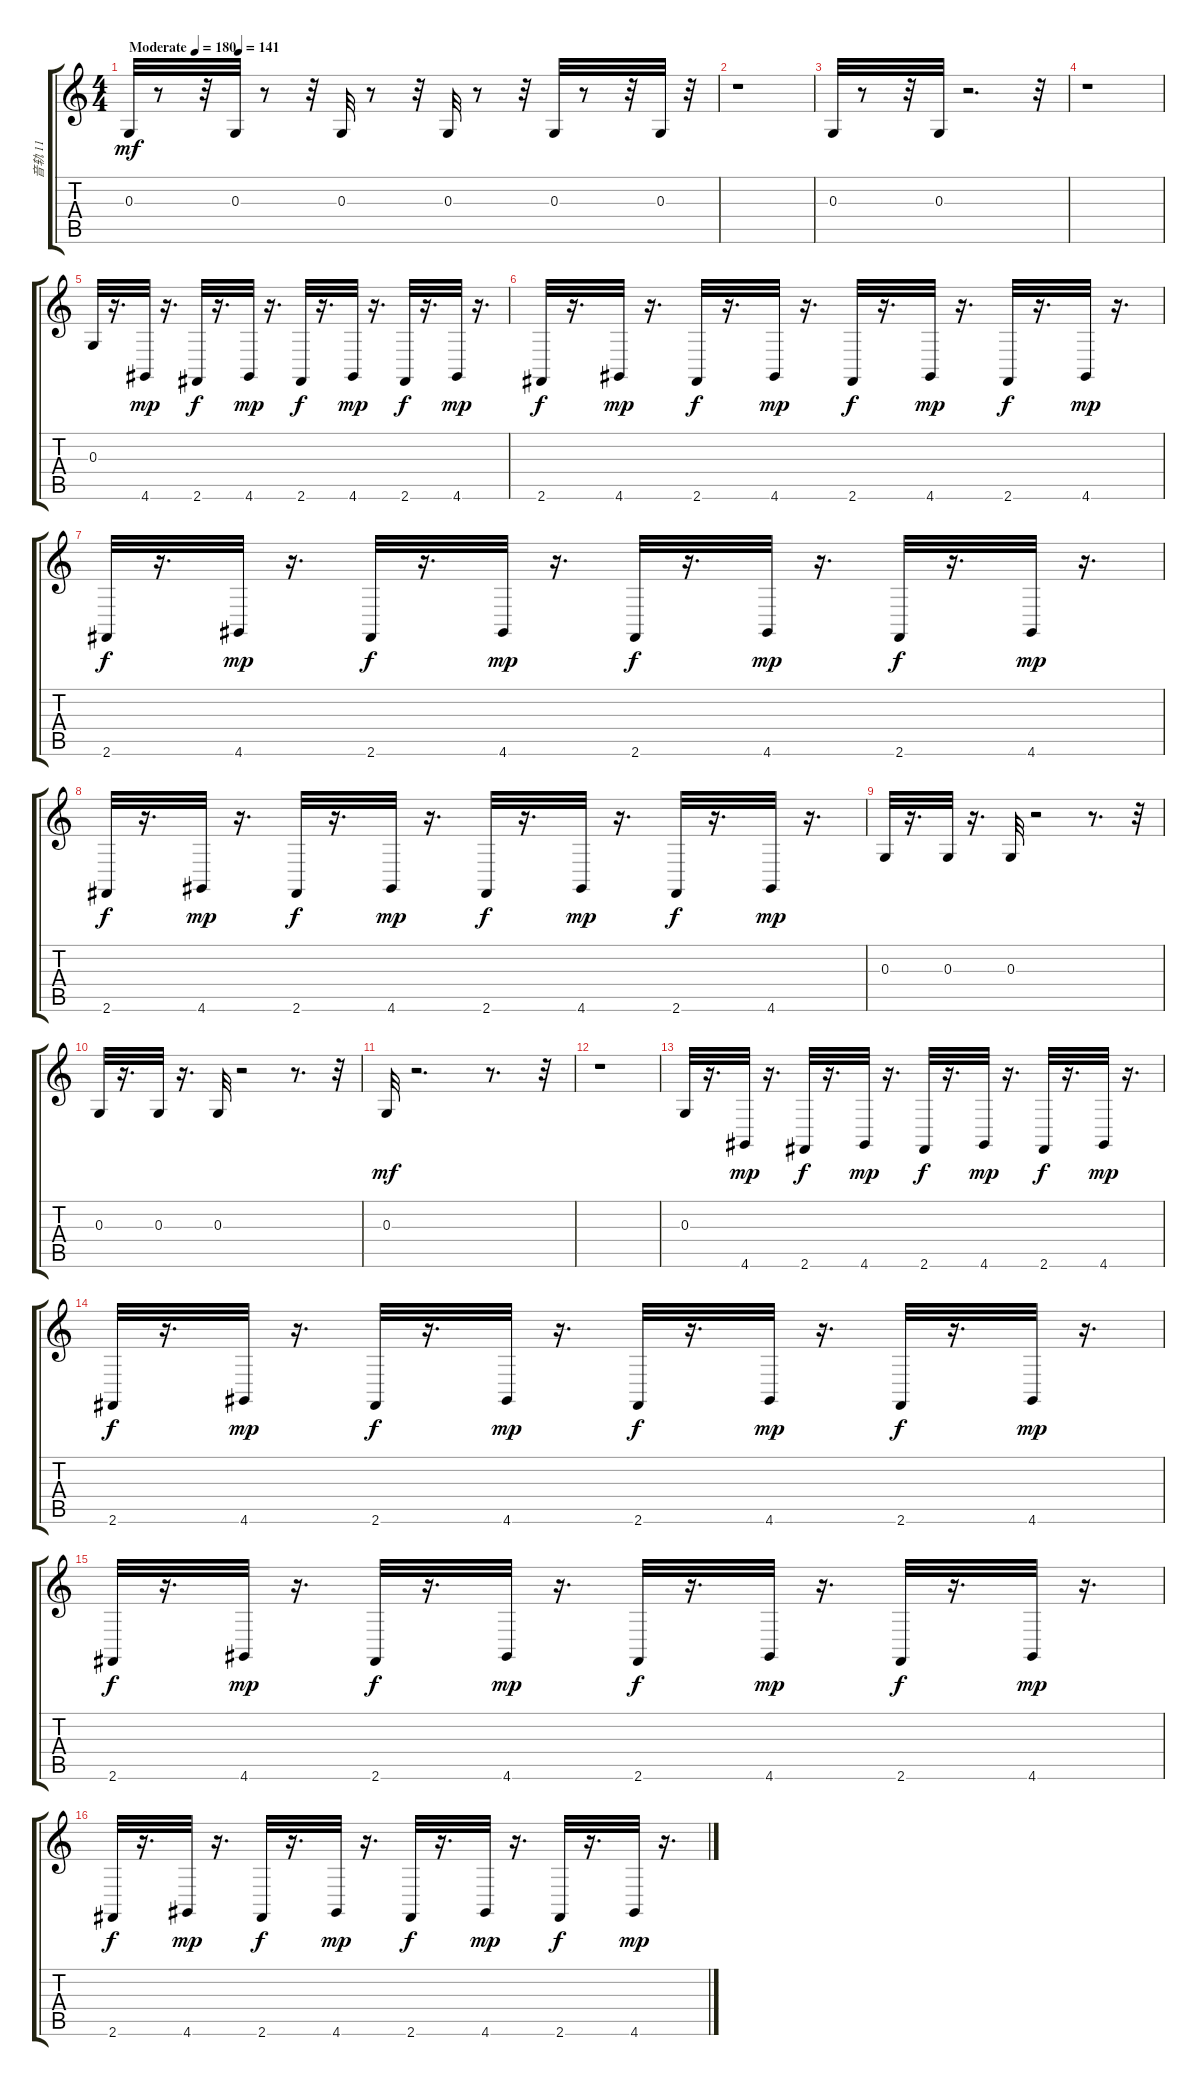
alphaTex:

\track ("音轨 11" "音轨 11") {instrument acousticgrandpiano}
\staff {score tabs}
\tuning (E4 B3 G3 D3 A2 E2) {hide}
\ts (4 4)
\tempo (180 "Moderate")
\tempo (141 0.1875)
\tempo (180 "Moderate")
\clef g2
\ks c
0.3.32{dy mf instrument acousticgrandpiano} r.8 r.32 0.3.32 r.8 r.32 0.3.32 r.8 r.32 0.3.32 r.8 r.32 0.3.32 r.8 r.32 0.3.32 r.32 |
r.1 |
0.3.32 r.8 r.32 0.3.32 r.2{d} r.32 |
r.1 |
0.3.32 r.16{d} 4.6.32{dy mp} r.16{d} 2.6.32{dy f} r.16{d} 4.6.32{dy mp} r.16{d} 2.6.32{dy f} r.16{d} 4.6.32{dy mp} r.16{d} 2.6.32{dy f} r.16{d} 4.6.32{dy mp} r.16{d} |
2.6.32{dy f} r.16{d} 4.6.32{dy mp} r.16{d} 2.6.32{dy f} r.16{d} 4.6.32{dy mp} r.16{d} 2.6.32{dy f} r.16{d} 4.6.32{dy mp} r.16{d} 2.6.32{dy f} r.16{d} 4.6.32{dy mp} r.16{d} |
2.6.32{dy f} r.16{d} 4.6.32{dy mp} r.16{d} 2.6.32{dy f} r.16{d} 4.6.32{dy mp} r.16{d} 2.6.32{dy f} r.16{d} 4.6.32{dy mp} r.16{d} 2.6.32{dy f} r.16{d} 4.6.32{dy mp} r.16{d} |
2.6.32{dy f} r.16{d} 4.6.32{dy mp} r.16{d} 2.6.32{dy f} r.16{d} 4.6.32{dy mp} r.16{d} 2.6.32{dy f} r.16{d} 4.6.32{dy mp} r.16{d} 2.6.32{dy f} r.16{d} 4.6.32{dy mp} r.16{d} |
0.3.32 r.16{d} 0.3.32 r.16{d} 0.3.32 r.2 r.8{d} r.32 |
0.3.32 r.16{d} 0.3.32 r.16{d} 0.3.32 r.2 r.8{d} r.32 |
0.3.32{dy mf} r.2{d} r.8{d} r.32 |
r.1 |
0.3.32 r.16{d} 4.6.32{dy mp} r.16{d} 2.6.32{dy f} r.16{d} 4.6.32{dy mp} r.16{d} 2.6.32{dy f} r.16{d} 4.6.32{dy mp} r.16{d} 2.6.32{dy f} r.16{d} 4.6.32{dy mp} r.16{d} |
2.6.32{dy f} r.16{d} 4.6.32{dy mp} r.16{d} 2.6.32{dy f} r.16{d} 4.6.32{dy mp} r.16{d} 2.6.32{dy f} r.16{d} 4.6.32{dy mp} r.16{d} 2.6.32{dy f} r.16{d} 4.6.32{dy mp} r.16{d} |
2.6.32{dy f} r.16{d} 4.6.32{dy mp} r.16{d} 2.6.32{dy f} r.16{d} 4.6.32{dy mp} r.16{d} 2.6.32{dy f} r.16{d} 4.6.32{dy mp} r.16{d} 2.6.32{dy f} r.16{d} 4.6.32{dy mp} r.16{d} |
2.6.32{dy f} r.16{d} 4.6.32{dy mp} r.16{d} 2.6.32{dy f} r.16{d} 4.6.32{dy mp} r.16{d} 2.6.32{dy f} r.16{d} 4.6.32{dy mp} r.16{d} 2.6.32{dy f} r.16{d} 4.6.32{dy mp} r.16{d}
